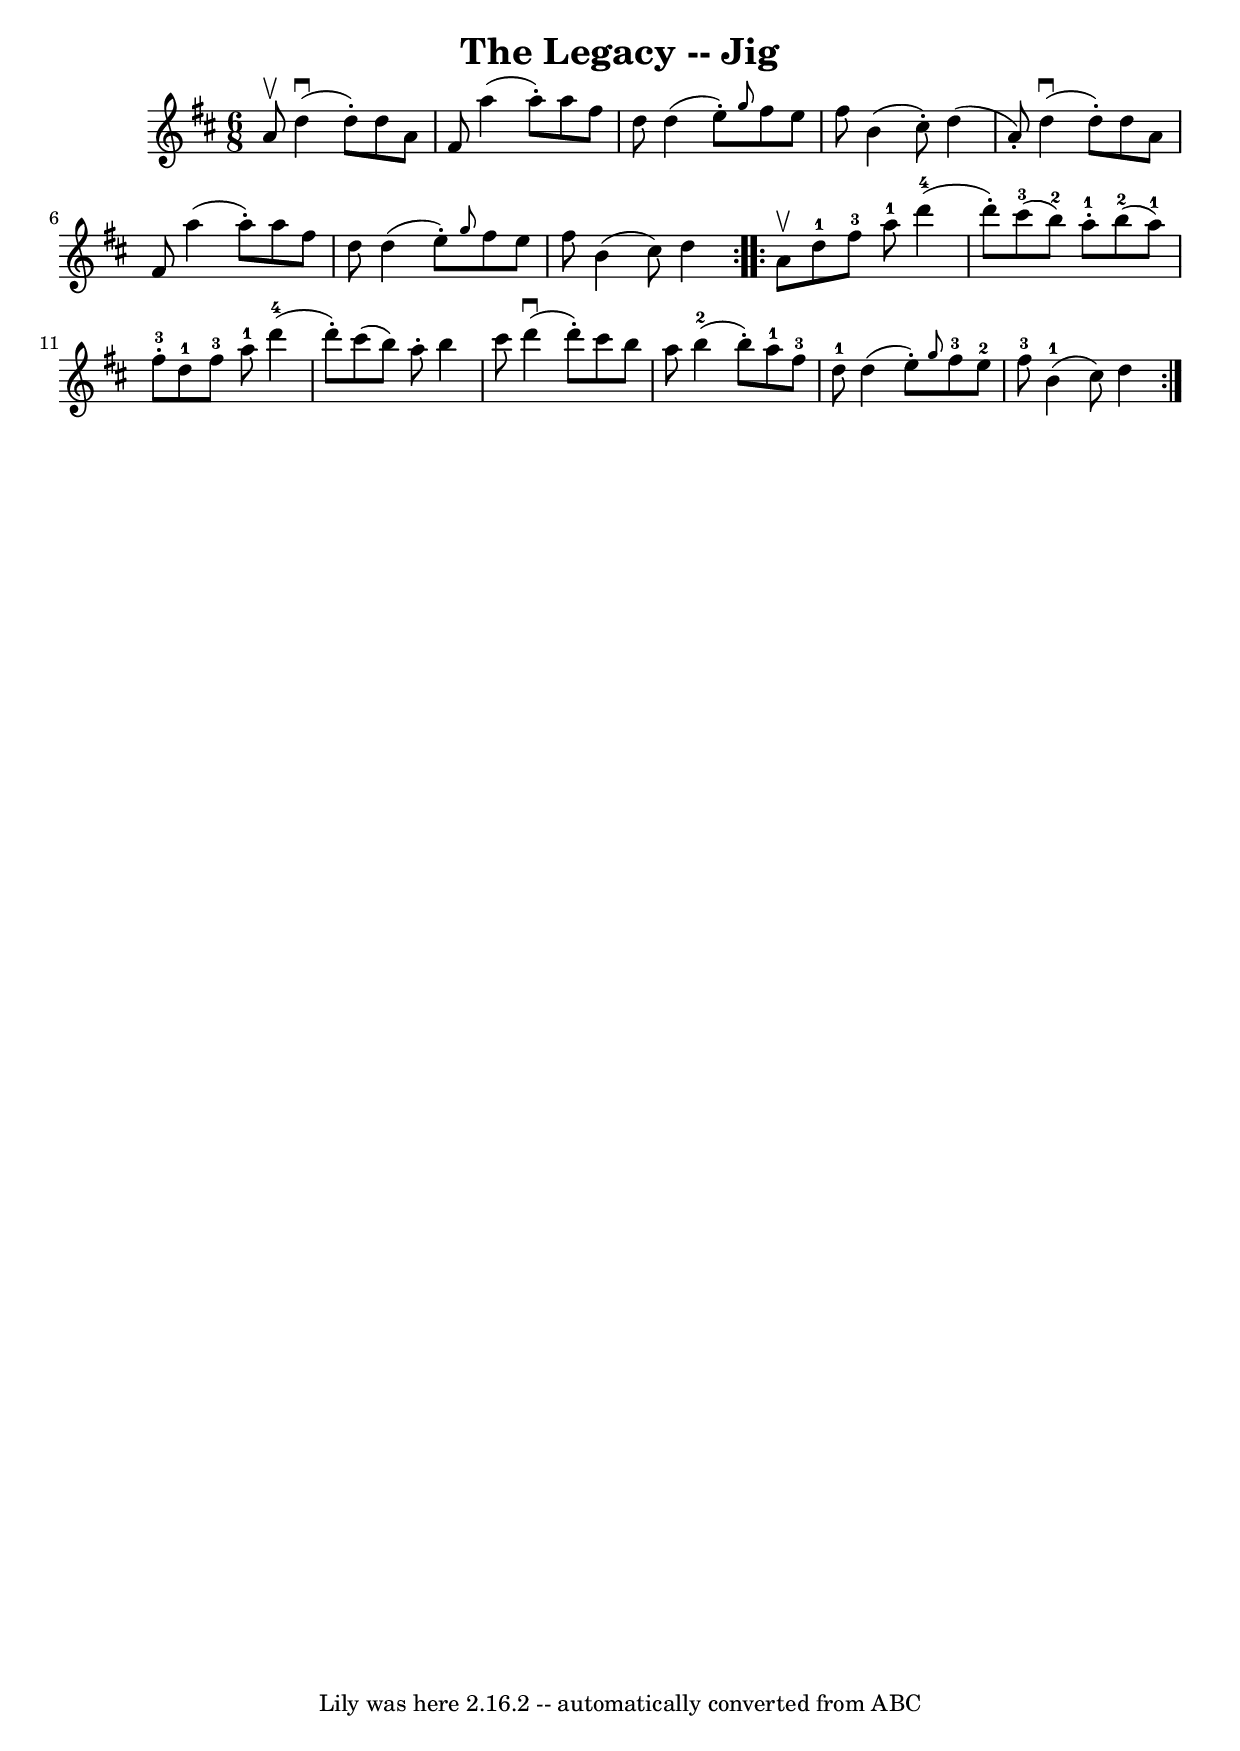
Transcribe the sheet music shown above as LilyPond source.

\version "2.16.2"
\include "Mammoth.ily"
\header {
  %% book = "Ryan's Mammoth Collection."
  crossRefNumber = "1"
  footnotes = ""
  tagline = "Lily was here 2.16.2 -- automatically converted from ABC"
  title = "The Legacy -- Jig"

}
voicedefault =  {



  \repeat volta 2 {

    \time 6/8 
    \key d \major
 a'8^\upbow |
    d''4^\downbow(d''8 -.)   
    d''8 a'8 fis'8  |
    a''4 (a''8 -.) a''8 fis''8 d''8  
    |
    d''4 (e''8 -.) \grace { g''8  
			  } fis''8 e''8 fis''8  
    |
    b'4 (cis''8 -.) d''4 (a'8 -.) |
    d''4 
    ^\downbow(d''8 -.) d''8 a'8 fis'8  |
    a''4 (a''8 -.)  
    a''8 fis''8 d''8  |
    d''4 (e''8 -.) \grace { g''8  
			  }   
    fis''8 e''8 fis''8  |
    b'4 (cis''8) d''4  

  } 
  \repeat volta 2 {
    a'8^\upbow |
    d''8-1 fis''8-3 a''8 
    -1 d'''4-4(d'''8 -.) |
    cis'''8-3(b''8-2)   
    a''8-1-. b''8-2(a''8-1) fis''8-3-. |
    d''8 
    -1 fis''8-3 a''8-1 d'''4-4(d'''8 -.) |
    cis'''8 
    (b''8) a''8 -. b''4 cis'''8  |
    d'''4^\downbow(d'''8 
    -.) cis'''8 b''8 a''8  |
    b''4-2(b''8 -.) a''8 
    -1 fis''8-3 d''8-1 |
    d''4 (e''8 -.) \grace { g''8  

			  } fis''8-3 e''8-2 fis''8-3 |
    b'4-1(cis''8)   
    d''4  
  }   

}

\score{
  <<

    \context Staff="default"
    {
      \voicedefault 
      
    }

  >>
  \layout {
    
  }
  \midi {
  }

}
